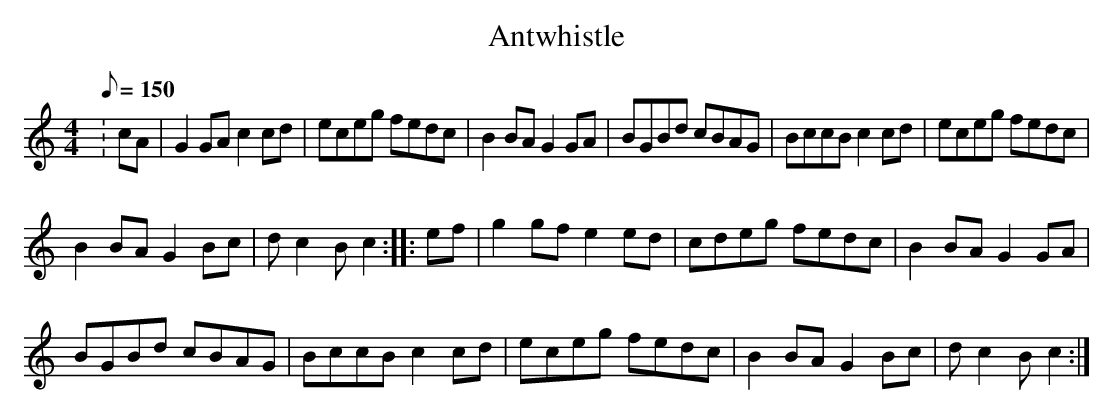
X:1
T:Antwhistle
L:1/8
M:4/4
Q:150
K:C
:cA|G2GA c2cd|eceg fedc|B2BA G2GA|BGBd cBAG|BccB c2cd|eceg fedc|
B2BA G2Bc|dc2B c2:||:ef|g2gf e2ed|cdeg fedc|B2BA G2GA|
BGBd cBAG|BccB c2cd|eceg fedc|B2BA G2Bc|dc2B c2:|
